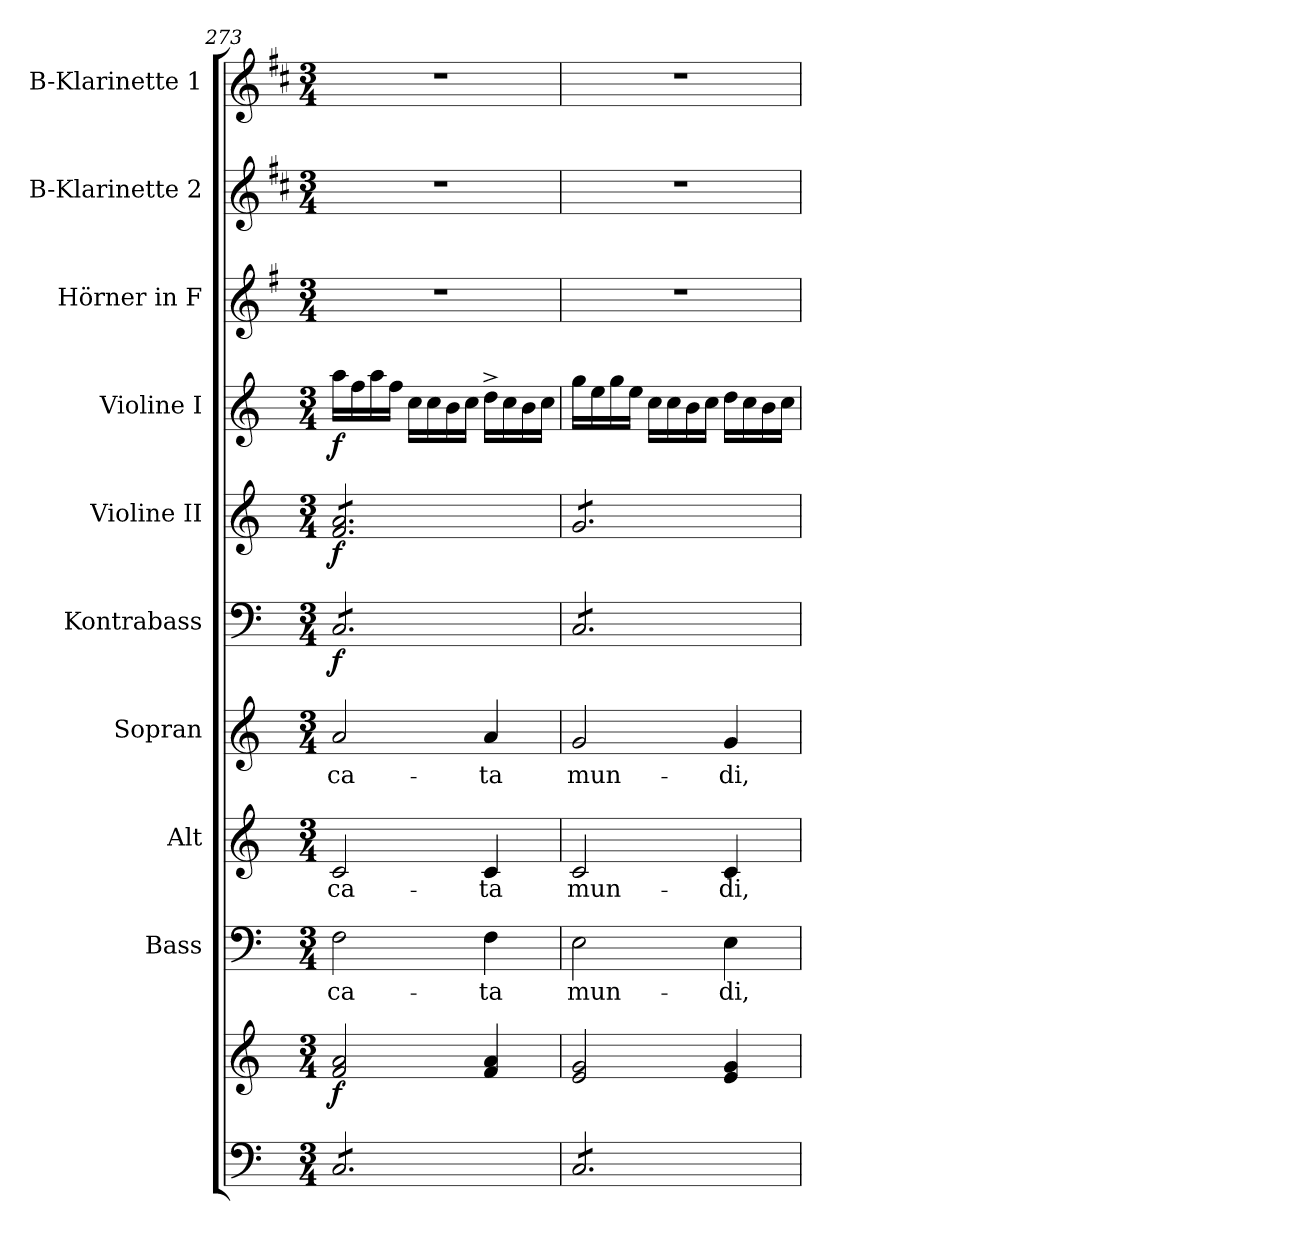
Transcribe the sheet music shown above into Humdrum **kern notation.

**kern	**kern	**dynam	**kern	**text	**kern	**text	**kern	**text	**kern	**dynam	**kern	**dynam	**kern	**dynam	**kern	**kern	**kern
*part10	*part10	*part10	*part9	*part9	*part8	*part8	*part7	*part7	*part6	*part6	*part5	*part5	*part4	*part4	*part3	*part2	*part1
*staff11	*staff10	*staff10/11	*staff9	*staff9	*staff8	*staff8	*staff7	*staff7	*staff6	*staff6	*staff5	*staff5	*staff4	*staff4	*staff3	*staff2	*staff1
*	*	*	*I"Bass	*	*I"Alt	*	*I"Sopran	*	*I"Kontrabass	*	*I"Violine II	*	*I"Violine I	*	*I"Hörner in F	*I"B-Klarinette 2	*I"B-Klarinette 1
*	*	*	*I'B.	*	*I'A.	*	*I'S.	*	*I'Kb.	*	*I'Vl. II	*	*I'Vl. I	*	*	*I'B Kl. 2	*I'B Kl. 1
!!LO:PB:g=z
*clefF4	*clefG2	*	*clefF4	*	*clefG2	*	*clefG2	*	*clefF4	*	*clefG2	*	*clefG2	*	*clefG2	*clefG2	*clefG2
*	*	*	*	*	*	*	*	*	*ITrd7c12	*	*	*	*	*	*ITrd4c7	*ITrd1c2	*ITrd1c2
*k[]	*k[]	*	*k[]	*	*k[]	*	*k[]	*	*k[]	*	*k[]	*	*k[]	*	*k[]	*k[]	*k[]
*C:	*C:	*	*C:	*	*C:	*	*C:	*	*C:	*	*C:	*	*C:	*	*C:	*C:	*C:
*M3/4	*M3/4	*	*M3/4	*	*M3/4	*	*M3/4	*	*M3/4	*	*M3/4	*	*M3/4	*	*M3/4	*M3/4	*M3/4
=273	=273	=273	=273	=273	=273	=273	=273	=273	=273	=273	=273	=273	=273	=273	=273	=273	=273
!	!	!LO:DY:b	!	!LO:LY:b	!	!LO:LY:b	!	!LO:LY:b	!	!LO:DY:b	!	!LO:DY:b	!	!LO:DY:b	!	!	!
*tremolo	*	*	*	*	*	*	*	*	*	*	*	*	*	*	*	*	*
*	*	*	*	*	*	*	*	*	*tremolo	*	*	*	*	*	*	*	*
*	*	*	*	*	*	*	*	*	*	*	*tremolo	*	*	*	*	*	*
8C/L	2f/ 2a/	f	2F\	-ca-	2c/	-ca-	2a/	-ca-	8CC/L	f	8f/ 8a/L	f	16aa\LL	f	2.r	2.r	2.r
.	.	.	.	.	.	.	.	.	.	.	.	.	16ff\	.	.	.	.
8C/	.	.	.	.	.	.	.	.	8CC/	.	8f/ 8a/	.	16aa\	.	.	.	.
.	.	.	.	.	.	.	.	.	.	.	.	.	16ff\JJ	.	.	.	.
8C/	.	.	.	.	.	.	.	.	8CC/	.	8f/ 8a/	.	16cc\LL	.	.	.	.
.	.	.	.	.	.	.	.	.	.	.	.	.	16cc\	.	.	.	.
8C/	.	.	.	.	.	.	.	.	8CC/	.	8f/ 8a/	.	16b\	.	.	.	.
.	.	.	.	.	.	.	.	.	.	.	.	.	16cc\JJ	.	.	.	.
!	!	!	!	!LO:LY:b	!	!LO:LY:b	!	!LO:LY:b	!	!	!	!	!	!	!	!	!
8C/	4f/ 4a/	.	4F\	-ta	4c/	-ta	4a/	-ta	8CC/	.	8f/ 8a/	.	16dd^>\LL	.	.	.	.
.	.	.	.	.	.	.	.	.	.	.	.	.	16cc\	.	.	.	.
8C/J	.	.	.	.	.	.	.	.	8CC/J	.	8f/ 8a/J	.	16b\	.	.	.	.
.	.	.	.	.	.	.	.	.	.	.	.	.	16cc\JJ	.	.	.	.
=274	=274	=274	=274	=274	=274	=274	=274	=274	=274	=274	=274	=274	=274	=274	=274	=274	=274
!	!	!	!	!LO:LY:b	!	!LO:LY:b	!	!LO:LY:b	!	!	!	!	!	!	!	!	!
8C/L	2e/ 2g/	.	2E\	mun-	2c/	mun-	2g/	mun-	8CC/L	.	8g/L	.	16gg\LL	.	2.r	2.r	2.r
.	.	.	.	.	.	.	.	.	.	.	.	.	16ee\	.	.	.	.
8C/	.	.	.	.	.	.	.	.	8CC/	.	8g/	.	16gg\	.	.	.	.
.	.	.	.	.	.	.	.	.	.	.	.	.	16ee\JJ	.	.	.	.
8C/	.	.	.	.	.	.	.	.	8CC/	.	8g/	.	16cc\LL	.	.	.	.
.	.	.	.	.	.	.	.	.	.	.	.	.	16cc\	.	.	.	.
8C/	.	.	.	.	.	.	.	.	8CC/	.	8g/	.	16b\	.	.	.	.
.	.	.	.	.	.	.	.	.	.	.	.	.	16cc\JJ	.	.	.	.
!	!	!	!	!LO:LY:b	!	!LO:LY:b	!	!LO:LY:b	!	!	!	!	!	!	!	!	!
8C/	4e/ 4g/	.	4E\	-di,	4c/	-di,	4g/	-di,	8CC/	.	8g/	.	16dd\LL	.	.	.	.
.	.	.	.	.	.	.	.	.	.	.	.	.	16cc\	.	.	.	.
8C/J	.	.	.	.	.	.	.	.	8CC/J	.	8g/J	.	16b\	.	.	.	.
*	*	*	*	*	*	*	*	*	*	*	*Xtremolo	*	*	*	*	*	*
*	*	*	*	*	*	*	*	*	*Xtremolo	*	*	*	*	*	*	*	*
*Xtremolo	*	*	*	*	*	*	*	*	*	*	*	*	*	*	*	*	*
.	.	.	.	.	.	.	.	.	.	.	.	.	16cc\JJ	.	.	.	.
=	=	=	=	=	=	=	=	=	=	=	=	=	=	=	=	=	=
*-	*-	*-	*-	*-	*-	*-	*-	*-	*-	*-	*-	*-	*-	*-	*-	*-	*-
